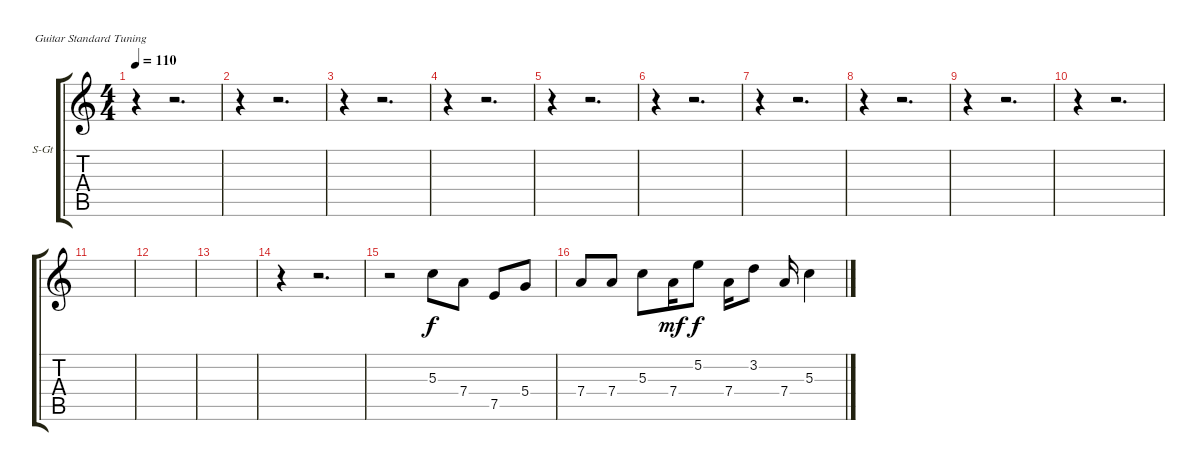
\bracketExtendMode groupsimilarinstruments
\firstSystemTrackNameOrientation horizontal
\otherSystemsTrackNameOrientation horizontal
\track (" Синтез" "S-Gt") {instrument lead1square}
\staff {score tabs}
\tuning (E4 B3 G3 D3 A2 E2)
\displaytranspose 12
\ts (4 4)
\tempo 110
\clef g2
\ks c
r.4{dy mf} r.2{d} |
r.4 r.2{d} |
r.4 r.2{d} |
r.4 r.2{d} |
r.4 r.2{d} |
r.4 r.2{d} |
r.4 r.2{d} |
r.4 r.2{d} |
r.4 r.2{d} |
r.4 r.2{d} |
|
|
|
r.4 r.2{d} |
r.2 5.3.8{dy f} 7.4.8 7.5.8 5.4.8 |
7.4.8 7.4.8 5.3.8 7.4.16{dy mf} 5.2.8{dy f} 7.4.16 3.2.8 7.4.16 5.3.4
